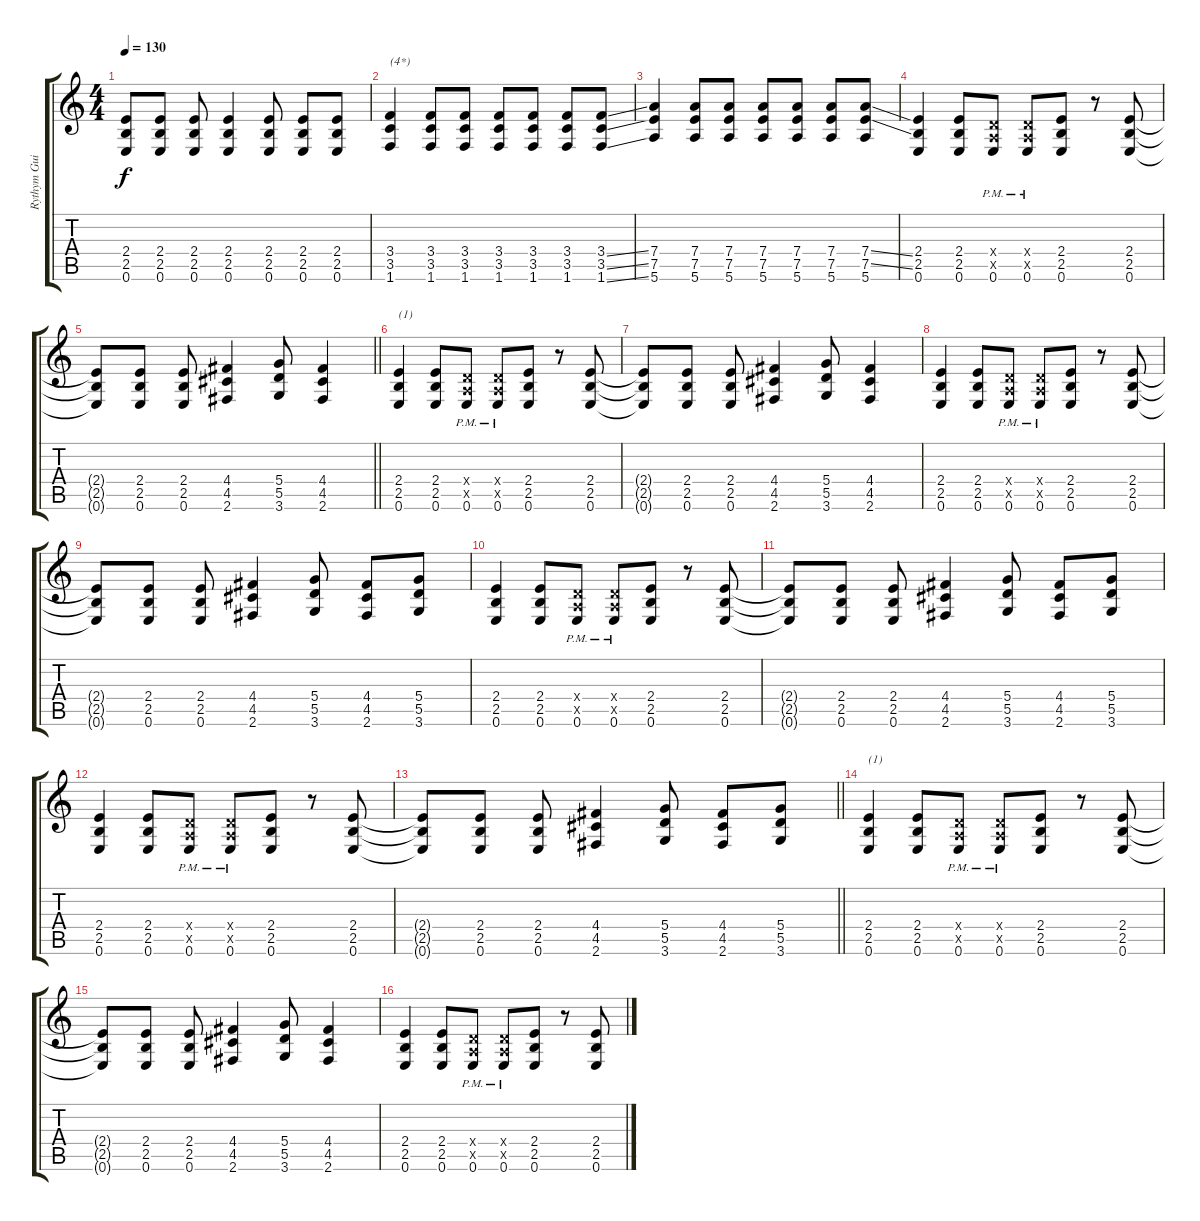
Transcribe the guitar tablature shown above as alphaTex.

\track ("Rythym Guitar I" "Rythym Gui") {instrument overdrivenguitar}
\staff {score tabs}
\tuning (E4 B3 G3 D3 A2 E2) {hide}
\ts (4 4)
\tempo 130
\clef g2
\ks c
(2.4{t} 2.5{t} 0.6{t}).8{dy f} (2.4 2.5 0.6).8 (2.4 2.5 0.6).8 (2.4 2.5 0.6).4 (2.4 2.5 0.6).8 (2.4 2.5 0.6).8 (2.4 2.5 0.6).8 |
(3.4 3.5 1.6).4{txt "(4*)"} (3.4 3.5 1.6).8 (3.4 3.5 1.6).8 (3.4 3.5 1.6).8 (3.4 3.5 1.6).8 (3.4 3.5 1.6).8 (3.4{ss} 3.5{ss} 1.6{ss}).8 |
(7.4 7.5 5.6).4 (7.4 7.5 5.6).8 (7.4 7.5 5.6).8 (7.4 7.5 5.6).8 (7.4 7.5 5.6).8 (7.4 7.5 5.6).8 (7.4{ss} 7.5{ss} 5.6).8 |
(2.4 2.5 0.6).4 (2.4 2.5 0.6).8 (0.4{x} 0.5{x} 0.6{pm}).8 (0.4{x} 0.5{x} 0.6{pm}).8 (2.4 2.5 0.6).8 r.8 (2.4 2.5 0.6).8 |
\barLineRight lightlight
(2.4{t} 2.5{t} 0.6{t}).8 (2.4 2.5 0.6).8 (2.4 2.5 0.6).8 (4.4 4.5 2.6).4 (5.4 5.5 3.6).8 (4.4 4.5 2.6).4 |
(2.4 2.5 0.6).4{txt "(1)"} (2.4 2.5 0.6).8 (0.4{x} 0.5{x} 0.6{pm}).8 (0.4{x} 0.5{x} 0.6{pm}).8 (2.4 2.5 0.6).8 r.8 (2.4 2.5 0.6).8 |
(2.4{t} 2.5{t} 0.6{t}).8 (2.4 2.5 0.6).8 (2.4 2.5 0.6).8 (4.4 4.5 2.6).4 (5.4 5.5 3.6).8 (4.4 4.5 2.6).4 |
(2.4 2.5 0.6).4 (2.4 2.5 0.6).8 (0.4{x} 0.5{x} 0.6{pm}).8 (0.4{x} 0.5{x} 0.6{pm}).8 (2.4 2.5 0.6).8 r.8 (2.4 2.5 0.6).8 |
(2.4{t} 2.5{t} 0.6{t}).8 (2.4 2.5 0.6).8 (2.4 2.5 0.6).8 (4.4 4.5 2.6).4 (5.4 5.5 3.6).8 (4.4 4.5 2.6).8 (5.4 5.5 3.6).8 |
(2.4 2.5 0.6).4 (2.4 2.5 0.6).8 (0.4{x} 0.5{x} 0.6{pm}).8 (0.4{x} 0.5{x} 0.6{pm}).8 (2.4 2.5 0.6).8 r.8 (2.4 2.5 0.6).8 |
(2.4{t} 2.5{t} 0.6{t}).8 (2.4 2.5 0.6).8 (2.4 2.5 0.6).8 (4.4 4.5 2.6).4 (5.4 5.5 3.6).8 (4.4 4.5 2.6).8 (5.4 5.5 3.6).8 |
(2.4 2.5 0.6).4 (2.4 2.5 0.6).8 (0.4{x} 0.5{x} 0.6{pm}).8 (0.4{x} 0.5{x} 0.6{pm}).8 (2.4 2.5 0.6).8 r.8 (2.4 2.5 0.6).8 |
\barLineRight lightlight
(2.4{t} 2.5{t} 0.6{t}).8 (2.4 2.5 0.6).8 (2.4 2.5 0.6).8 (4.4 4.5 2.6).4 (5.4 5.5 3.6).8 (4.4 4.5 2.6).8 (5.4 5.5 3.6).8 |
(2.4 2.5 0.6).4{txt "(1)"} (2.4 2.5 0.6).8 (0.4{x} 0.5{x} 0.6{pm}).8 (0.4{x} 0.5{x} 0.6{pm}).8 (2.4 2.5 0.6).8 r.8 (2.4 2.5 0.6).8 |
(2.4{t} 2.5{t} 0.6{t}).8 (2.4 2.5 0.6).8 (2.4 2.5 0.6).8 (4.4 4.5 2.6).4 (5.4 5.5 3.6).8 (4.4 4.5 2.6).4 |
(2.4 2.5 0.6).4 (2.4 2.5 0.6).8 (0.4{x} 0.5{x} 0.6{pm}).8 (0.4{x} 0.5{x} 0.6{pm}).8 (2.4 2.5 0.6).8 r.8 (2.4 2.5 0.6).8
